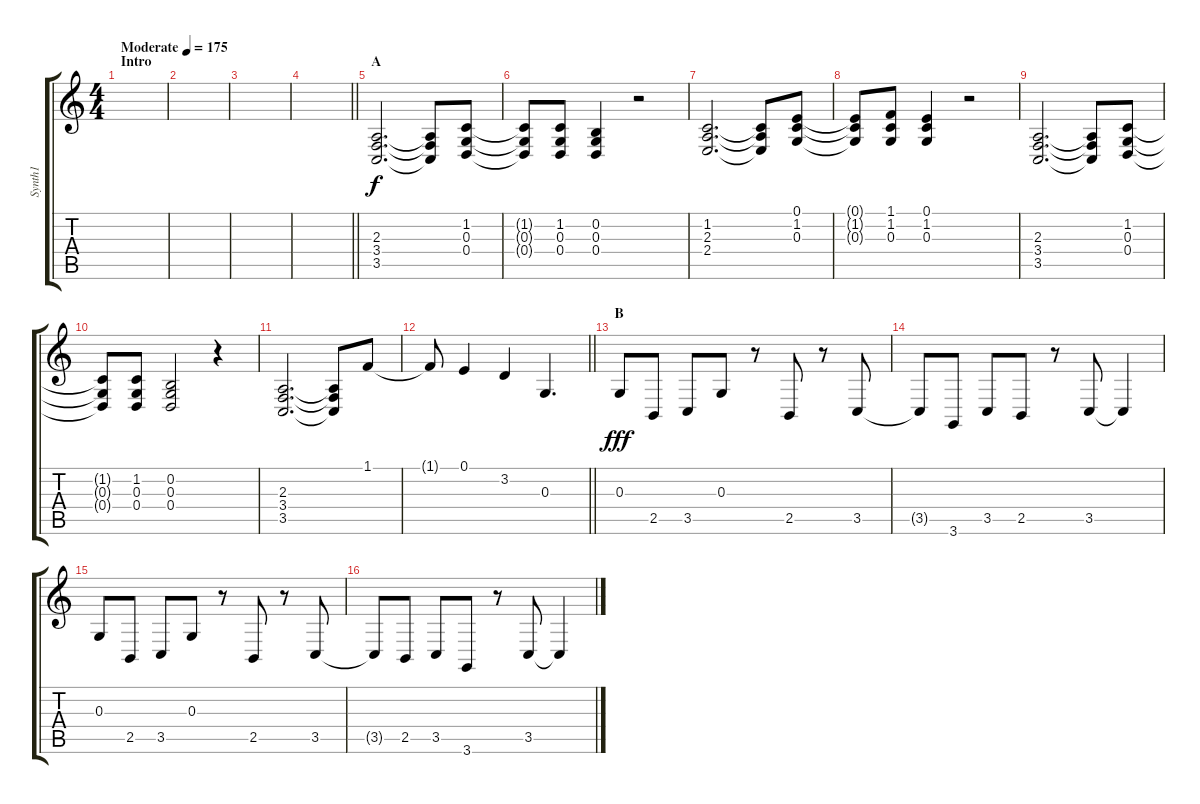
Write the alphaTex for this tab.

\track ("Synth1" "Synth1") {instrument choiraahs}
\staff {score tabs}
\tuning (E4 B3 G3 D3 A2 E2) {hide}
\ts (4 4)
\section ("" "Intro")
\tempo (175 "Moderate")
\clef g2
\ks c
|
|
|
\barLineRight lightlight
|
\section ("" "A")
(2.3 3.4 3.5).2{d} (2.3{t} 3.4{t} 3.5{t}).8 (1.2 0.3 0.4).8 |
(1.2{t} 0.3{t} 0.4{t}).8 (1.2 0.3 0.4).8 (0.2 0.3 0.4).4 r.2 |
(1.2 2.3 2.4).2{d} (1.2{t} 2.3{t} 2.4{t}).8 (0.1 1.2 0.3).8 |
(0.1{t} 1.2{t} 0.3{t}).8 (1.1 1.2 0.3).8 (0.1 1.2 0.3).4 r.2 |
(2.3 3.4 3.5).2{d} (2.3{t} 3.4{t} 3.5{t}).8 (1.2 0.3 0.4).8 |
(1.2{t} 0.3{t} 0.4{t}).8 (1.2 0.3 0.4).8 (0.2 0.3 0.4).2 r.4 |
(2.3 3.4 3.5).2{d} (2.3{t} 3.4{t} 3.5{t}).8 1.1.8 |
\barLineRight lightlight
1.1{t}.8 0.1.4 3.2.4 0.3.4{d} |
\section ("" "B")
0.3.8{dy fff} 2.5.8 3.5.8 0.3.8 r.8 2.5.8 r.8 3.5.8 |
3.5{t}.8 3.6.8 3.5.8 2.5.8 r.8 3.5.8 3.5{t}.4 |
0.3.8 2.5.8 3.5.8 0.3.8 r.8 2.5.8 r.8 3.5.8 |
3.5{t}.8 2.5.8 3.5.8 3.6.8 r.8 3.5.8 3.5{t}.4
